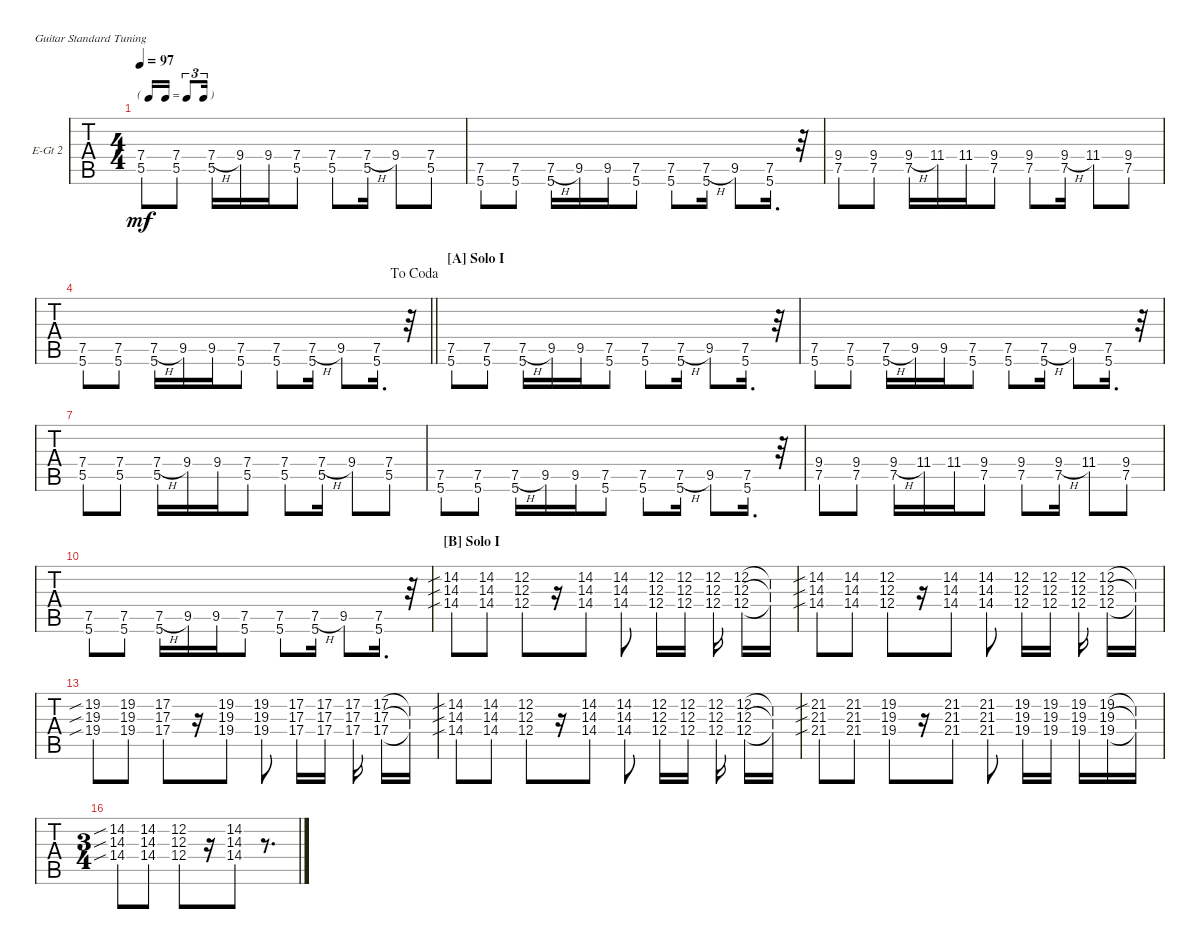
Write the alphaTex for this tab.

\defaultSystemsLayout 4
\bracketExtendMode nobrackets
\firstSystemTrackNameOrientation horizontal
\otherSystemsTrackNameOrientation horizontal
\defaultBarNumberDisplay FirstOfSystem
\track ("Guitar 2" "E-Gt 2") {instrument distortionguitar}
\staff {tabs}
\tuning (E4 B3 G3 D3 A2 E2)
\ts (4 4)
\tf triplet16th
\tempo 97
\clef g2
\scale
0.333333
\ks c
(5.5{st} 7.4{st}).8{dy mf} (5.5{st} 7.4{st}).8 (7.4{h} 5.5).16 9.4.16 9.4.16 (5.5{st} 7.4{st}).8 (5.5{st} 7.4{st}).8 (5.5 7.4{h}).16 9.4.8 (5.5 7.4).8 |
\scale
0.333333 (5.6{st} 7.5{st}).8 (5.6{st} 7.5{st}).8 (5.6 7.5{h}).16 9.5.16 9.5.16 (5.6{st} 7.5{st}).8 (7.5{st} 5.6{st}).8 (7.5{h} 5.6).16 9.5.8 (7.5 5.6).16{d} r.32 |
\scale
0.333333 (7.5{st} 9.4{st}).8 (7.5{st} 9.4{st}).8 (7.5 9.4{h}).16 11.4.16 11.4.16 (9.4{st} 7.5{st}).8 (7.5{st} 9.4{st}).8 (7.5 9.4{h}).16 11.4.8 (7.5 9.4).8 |
\jump dacoda
\scale
0.333333
\barLineRight lightlight
(5.6{st} 7.5{st}).8 (5.6{st} 7.5{st}).8 (5.6 7.5{h}).16 9.5.16 9.5.16 (5.6{st} 7.5{st}).8 (7.5{st} 5.6{st}).8 (7.5{h} 5.6).16 9.5.8 (7.5 5.6).16{d} r.32 |
\section ("A" "Solo I")
\scale
0.333333 (5.6{st} 7.5{st}).8 (5.6{st} 7.5{st}).8 (5.6 7.5{h}).16 9.5.16 9.5.16 (5.6{st} 7.5{st}).8 (7.5{st} 5.6{st}).8 (7.5{h} 5.6).16 9.5.8 (7.5 5.6).16{d} r.32 |
\scale
0.333333 (5.6{st} 7.5{st}).8 (5.6{st} 7.5{st}).8 (5.6 7.5{h}).16 9.5.16 9.5.16 (5.6{st} 7.5{st}).8 (7.5{st} 5.6{st}).8 (7.5{h} 5.6).16 9.5.8 (7.5 5.6).16{d} r.32 |
\scale
0.333333 (5.5{st} 7.4{st}).8 (5.5{st} 7.4{st}).8 (7.4{h} 5.5).16 9.4.16 9.4.16 (5.5{st} 7.4{st}).8 (5.5{st} 7.4{st}).8 (5.5 7.4{h}).16 9.4.8 (5.5 7.4).8 |
\scale
0.333333 (5.6{st} 7.5{st}).8 (5.6{st} 7.5{st}).8 (5.6 7.5{h}).16 9.5.16 9.5.16 (5.6{st} 7.5{st}).8 (7.5{st} 5.6{st}).8 (7.5{h} 5.6).16 9.5.8 (7.5 5.6).16{d} r.32 |
\scale
0.333333 (7.5{st} 9.4{st}).8 (7.5{st} 9.4{st}).8 (7.5 9.4{h}).16 11.4.16 11.4.16 (9.4{st} 7.5{st}).8 (7.5{st} 9.4{st}).8 (7.5 9.4{h}).16 11.4.8 (7.5 9.4).8 |
\scale
0.333333 (5.6{st} 7.5{st}).8 (5.6{st} 7.5{st}).8 (5.6 7.5{h}).16 9.5.16 9.5.16 (5.6{st} 7.5{st}).8 (7.5{st} 5.6{st}).8 (7.5{h} 5.6).16 9.5.8 (7.5 5.6).16{d} r.32 |
\section ("B" "Solo I")
\scale
0.333333 (14.3{sib st} 14.4{sib st} 14.2{sib st}).8 (14.3{st} 14.4{st} 14.2{st}).8 (12.3 12.4 12.2).8 r.16 (14.3{st} 14.4{st} 14.2{st}).8 (14.3{st} 14.4{st} 14.2{st}).8{beam split} (12.3 12.4 12.2).16{beam merge} (12.3 12.4 12.2).16{beam split} (12.3 12.4 12.2).16{beam split} (12.3 12.4 12.2).16{beam merge} (12.3{t} 12.4{t} 12.2{t}).16 |
\scale
0.333333 (14.3{sib st} 14.4{sib st} 14.2{sib st}).8 (14.3{st} 14.4{st} 14.2{st}).8 (12.3 12.4 12.2).8 r.16 (14.3{st} 14.4{st} 14.2{st}).8 (14.3{st} 14.4{st} 14.2{st}).8{beam split} (12.3 12.4 12.2).16{beam merge} (12.3 12.4 12.2).16{beam split} (12.3 12.4 12.2).16{beam split} (12.3 12.4 12.2).16{beam merge} (12.3{t} 12.4{t} 12.2{t}).16 |
\scale
0.333333 (19.3{sib st} 19.4{sib st} 19.2{sib st}).8 (19.3{st} 19.4{st} 19.2{st}).8 (17.3 17.4 17.2).8 r.16 (19.3{st} 19.4{st} 19.2{st}).8 (19.3{st} 19.4{st} 19.2{st}).8{beam split} (17.3 17.4 17.2).16{beam merge} (17.3 17.4 17.2).16{beam split} (17.3 17.4 17.2).16{beam split} (17.3 17.4 17.2).16 (17.3{t} 17.4{t} 17.2{t}).16 |
\scale
0.333333 (14.3{sib st} 14.4{sib st} 14.2{sib st}).8 (14.3{st} 14.4{st} 14.2{st}).8 (12.3 12.4 12.2).8 r.16 (14.3{st} 14.4{st} 14.2{st}).8 (14.3{st} 14.4{st} 14.2{st}).8{beam split} (12.3 12.4 12.2).16{beam merge} (12.3 12.4 12.2).16{beam split} (12.3 12.4 12.2).16{beam split} (12.3 12.4 12.2).16{beam merge} (12.3{t} 12.4{t} 12.2{t}).16 |
\scale
0.307937 (21.3{sib st} 21.4{sib st} 21.2{sib st}).8 (21.3{st} 21.4{st} 21.2{st}).8 (19.3 19.4 19.2).8 r.16 (21.3{st} 21.4{st} 21.2{st}).8 (21.3{st} 21.4{st} 21.2{st}).8{beam split} (19.3 19.4 19.2).16{beam merge} (19.3 19.4 19.2).16{beam split} (19.3 19.4 19.2).16 (19.3 19.4 19.2).16 (19.3{t} 19.4{t} 19.2{t}).16 |
\ts (3 4)
\scale
0.371429 (14.3{sib st} 14.4{sib st} 14.2{sib st}).8 (14.3{st} 14.4{st} 14.2{st}).8 (12.3 12.4 12.2).8 r.16 (14.3{st} 14.4{st} 14.2{st}).8 r.8{d beam split}
